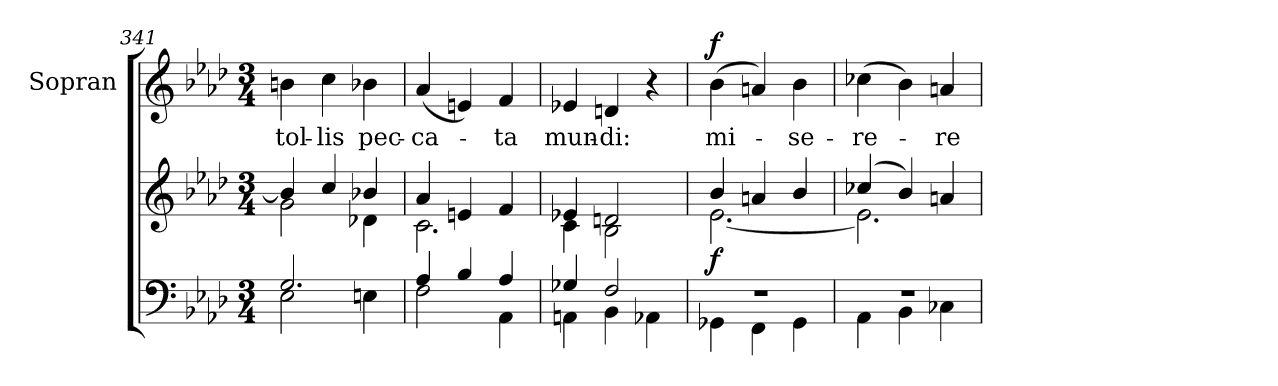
**kern	**kern	**dynam	**kern	**text	**dynam
*part2	*part2	*part2	*part1	*part1	*part1
*staff3	*staff2	*staff2/3	*staff1	*staff1	*staff1
*	*	*	*I"Sopran	*	*
*	*	*	*I'S.	*	*
*clefF4	*clefG2	*	*clefG2	*	*
*k[b-e-a-d-]	*k[b-e-a-d-]	*	*k[b-e-a-d-]	*	*
*A-:	*A-:	*	*A-:	*	*
*M3/4	*M3/4	*	*M3/4	*	*
=341	=341	=341	=341	=341	=341
*^	*^	*	*	*	*
!	!	!	!	!	!	!LO:LY:b	!
2.G/	2E-\	4b/]	2g\	.	4bn\	tol-	.
!	!	!	!	!	!	!LO:LY:b	!
.	.	4cc/	.	.	4cc\	-lis	.
!	!	!	!	!	!	!LO:LY:b	!
.	4En\	4b-X/	4d-X\	.	4b-X\	pec-	.
!!LO:LB:g=z
=342	=342	=342	=342	=342	=342	=342	=342
!	!	!	!	!	!	!LO:LY:b	!
4A-/	2F\	4a-/	2.c\	.	(<4a-/	-ca-	.
4B-/	.	4en/	.	.	4en/)	.	.
!	!	!	!	!	!	!LO:LY:b	!
4A-/	4AA-\	4f/	.	.	4f/	-ta	.
=343	=343	=343	=343	=343	=343	=343	=343
!	!	!	!	!	!	!LO:LY:b	!
4G-X/	4AAn\	4e-X/	4c\	.	4e-X/	mun-	.
!	!	!	!	!	!	!LO:LY:b	!
2F/	4BB-\	2dn/	2B-\	.	4dn/	-di:	.
.	4AA-X\	.	.	.	4r	.	.
=344	=344	=344	=344	=344	=344	=344	=344
!LO:N:vis=1	!	!	!	!LO:DY:b	!	!LO:LY:b	!LO:DY:a
2.rF	4GG-X\	4b-/	[<2.e-\	f	(>4b-\	mi-	f
.	4FF\	4an/	.	.	4an/)	.	.
!	!	!	!	!	!	!LO:LY:b	!
.	4GG-\	4b-/	.	.	4b-\	-se-	.
=345	=345	=345	=345	=345	=345	=345	=345
!LO:N:vis=1	!	!	!	!	!	!LO:LY:b	!
2.rF	4AA-\	(4cc-X/	2.e-\]	.	(>4cc-X\	-re-	.
.	4BB-\	4b-/)	.	.	4b-\)	.	.
!	!	!	!	!	!	!LO:LY:b	!
.	4C-X\	4an/	.	.	4an/	-re	.
*v	*v	*	*	*	*	*	*
*	*v	*v	*	*	*	*
=	=	=	=	=	=
*-	*-	*-	*-	*-	*-
